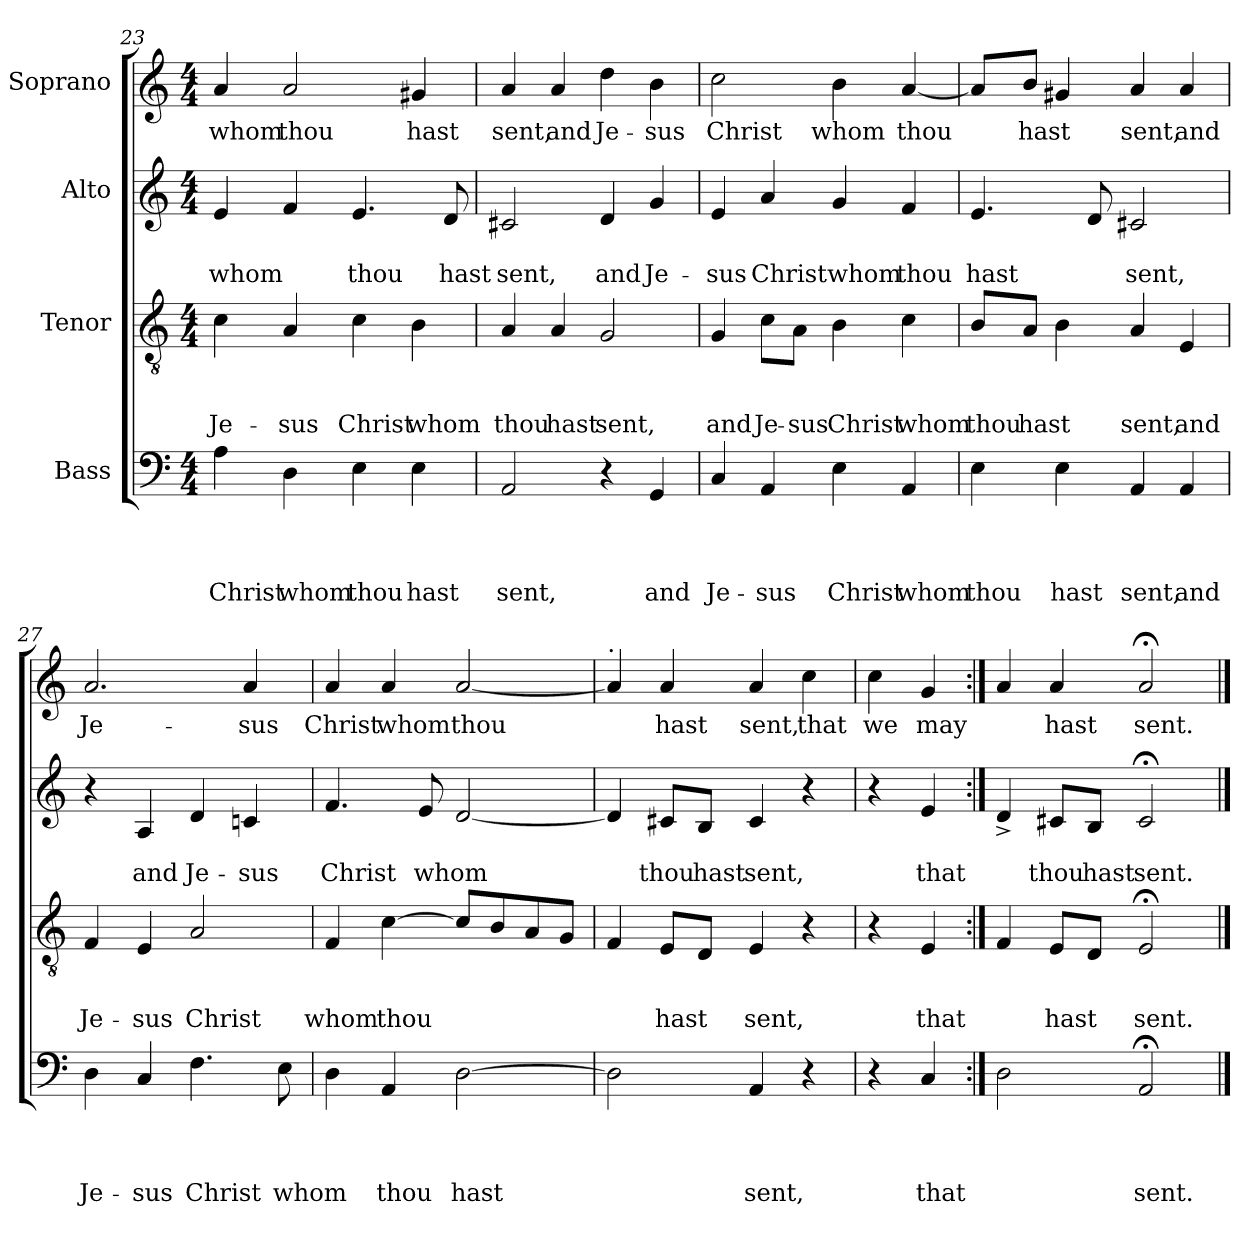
**kern	**text	**text	**text	**text	**kern	**text	**text	**text	**kern	**text	**text	**kern	**text
*part4	*part4	*part4	*part4	*part4	*part3	*part3	*part3	*part3	*part2	*part2	*part2	*part1	*part1
*staff4	*staff4	*staff4	*staff4	*staff4	*staff3	*staff3	*staff3	*staff3	*staff2	*staff2	*staff2	*staff1	*staff1
*I"Bass	*	*	*	*	*I"Tenor	*	*	*	*I"Alto	*	*	*I"Soprano	*
!!LO:LB:g=z
*clefF4	*	*	*	*	*clefGv2	*	*	*	*clefG2	*	*	*clefG2	*
*k[]	*	*	*	*	*k[]	*	*	*	*k[]	*	*	*k[]	*
*C:	*	*	*	*	*C:	*	*	*	*C:	*	*	*C:	*
*M4/4	*	*	*	*	*M4/4	*	*	*	*M4/4	*	*	*M4/4	*
=23	=23	=23	=23	=23	=23	=23	=23	=23	=23	=23	=23	=23	=23
!	!	!	!	!LO:LY:b	!	!	!	!LO:LY:b	!	!	!LO:LY:b	!	!LO:LY:b
4A\	.	.	.	Christ	4c\	.	.	Je-	4e/	.	whom	4a/	whom
!	!	!	!	!LO:LY:b	!	!	!	!LO:LY:b	!	!	!	!	!LO:LY:b
4D\	.	.	.	whom	4A/	.	.	-sus	4f/	.	.	2a/	thou
!	!	!	!	!LO:LY:b	!	!	!	!LO:LY:b	!	!	!LO:LY:b	!	!
4E\	.	.	.	thou	4c\	.	.	Christ	4.e/	.	thou	.	.
!	!	!	!	!LO:LY:b	!	!	!	!LO:LY:b	!	!	!	!	!LO:LY:b
4E\	.	.	.	hast	4B\	.	.	whom	.	.	.	4g#X/	hast
!	!	!	!	!	!	!	!	!	!	!	!LO:LY:b	!	!
.	.	.	.	.	.	.	.	.	8d/	.	hast	.	.
=24	=24	=24	=24	=24	=24	=24	=24	=24	=24	=24	=24	=24	=24
!	!	!	!	!LO:LY:b	!	!	!	!LO:LY:b	!	!	!LO:LY:b	!	!LO:LY:b
2AA/	.	.	.	sent,	4A/	.	.	thou	2c#X/	.	sent,	4a/	sent,
!	!	!	!	!	!	!	!	!LO:LY:b	!	!	!	!	!LO:LY:b
.	.	.	.	.	4A/	.	.	hast	.	.	.	4a/	and
!	!	!	!	!	!	!	!	!LO:LY:b	!	!	!LO:LY:b	!	!LO:LY:b
4r	.	.	.	.	2G/	.	.	sent,	4d/	.	and	4dd\	Je-
!	!	!	!	!LO:LY:b	!	!	!	!	!	!	!LO:LY:b	!	!LO:LY:b
4GG/	.	.	.	and	.	.	.	.	4g/	.	Je-	4b\	-sus
=25	=25	=25	=25	=25	=25	=25	=25	=25	=25	=25	=25	=25	=25
!	!	!	!	!LO:LY:b	!	!	!	!LO:LY:b	!	!	!LO:LY:b	!	!LO:LY:b
4C/	.	.	.	Je-	4G/	.	.	and	4e/	.	-sus	2cc\	Christ
!	!	!	!	!LO:LY:b	!	!	!	!LO:LY:b	!	!	!LO:LY:b	!	!
4AA/	.	.	.	-sus	8c\L	.	.	Je-	4a/	.	Christ	.	.
!	!	!	!	!	!	!	!	!LO:LY:b	!	!	!	!	!
.	.	.	.	.	8A\J	.	.	-sus	.	.	.	.	.
!	!	!	!	!LO:LY:b	!	!	!	!LO:LY:b	!	!	!LO:LY:b	!	!LO:LY:b
4E\	.	.	.	Christ	4B\	.	.	Christ	4g/	.	whom	4b\	whom
!	!	!	!	!LO:LY:b	!	!	!	!LO:LY:b	!	!	!LO:LY:b	!	!LO:LY:b
4AA/	.	.	.	whom	4c\	.	.	whom	4f/	.	thou	[<4a/	thou
=26	=26	=26	=26	=26	=26	=26	=26	=26	=26	=26	=26	=26	=26
!	!	!	!	!LO:LY:b	!	!	!	!LO:LY:b	!	!	!LO:LY:b	!	!
4E\	.	.	.	thou	8B/L	.	.	thou	4.e/	.	hast	8a/L]	.
!	!	!	!	!	!	!	!	!LO:LY:b	!	!	!	!	!LO:LY:b
.	.	.	.	.	8A/J	.	.	hast	.	.	.	8b/J	hast
!	!	!	!	!LO:LY:b	!	!	!	!	!	!	!	!	!
4E\	.	.	.	hast	4B\	.	.	.	.	.	.	4g#X/	.
.	.	.	.	.	.	.	.	.	8d/	.	.	.	.
!	!	!	!	!LO:LY:b	!	!	!	!LO:LY:b	!	!	!LO:LY:b	!	!LO:LY:b
4AA/	.	.	.	sent,	4A/	.	.	sent,	2c#X/	.	sent,	4a/	sent,
!	!	!	!	!LO:LY:b	!	!	!	!LO:LY:b	!	!	!	!	!LO:LY:b
4AA/	.	.	.	and	4E/	.	.	and	.	.	.	4a/	and
!!LO:LB:g=z
=27	=27	=27	=27	=27	=27	=27	=27	=27	=27	=27	=27	=27	=27
!	!	!	!	!LO:LY:b	!	!	!	!LO:LY:b	!	!	!	!	!LO:LY:b
4D\	.	.	.	Je-	4F/	.	.	Je-	4r	.	.	2.a/	Je-
!	!	!	!	!LO:LY:b	!	!	!	!LO:LY:b	!	!	!LO:LY:b	!	!
4C/	.	.	.	-sus	4E/	.	.	-sus	4A/	.	and	.	.
!	!	!	!	!LO:LY:b	!	!	!	!LO:LY:b	!	!	!LO:LY:b	!	!
4.F\	.	.	.	Christ	2A/	.	.	Christ	4d/	.	Je-	.	.
!	!	!	!	!	!	!	!	!	!	!	!LO:LY:b	!	!LO:LY:b
.	.	.	.	.	.	.	.	.	4cn/	.	-sus	4a/	-sus
!	!	!	!	!LO:LY:b	!	!	!	!	!	!	!	!	!
8E\	.	.	.	whom	.	.	.	.	.	.	.	.	.
=28	=28	=28	=28	=28	=28	=28	=28	=28	=28	=28	=28	=28	=28
!	!	!	!	!	!	!	!	!LO:LY:b	!	!	!LO:LY:b	!	!LO:LY:b
4D\	.	.	.	.	4F/	.	.	whom	4.f/	.	Christ	4a/	Christ
!	!	!	!	!LO:LY:b	!	!	!	!LO:LY:b	!	!	!	!	!LO:LY:b
4AA/	.	.	.	thou	[>4c\	.	.	thou	.	.	.	4a/	whom
!	!	!	!	!	!	!	!	!	!	!	!LO:LY:b	!	!
.	.	.	.	.	.	.	.	.	8e/	.	whom	.	.
!	!	!	!	!LO:LY:b	!	!	!	!	!	!	!	!	!LO:LY:b
[>2D\	.	.	.	hast	8c/L]	.	.	.	[<2d/	.	.	[<2a/	thou
.	.	.	.	.	8B/	.	.	.	.	.	.	.	.
.	.	.	.	.	8A/	.	.	.	.	.	.	.	.
.	.	.	.	.	8G/J	.	.	.	.	.	.	.	.
=29	=29	=29	=29	=29	=29	=29	=29	=29	=29	=29	=29	=29	=29
!	!	!	!	!	!	!	!	!	!	!	!	!LO:TX:a:t=.	!
2D\]	.	.	.	.	4F/	.	.	.	4d/]	.	.	4a/]	.
!	!	!	!	!	!	!	!	!LO:LY:b	!	!	!LO:LY:b	!	!LO:LY:b
.	.	.	.	.	8E/L	.	.	hast	8c#X/L	.	thou	4a/	hast
!	!	!	!	!	!	!	!	!	!	!	!LO:LY:b	!	!
.	.	.	.	.	8D/J	.	.	.	8B/J	.	hast	.	.
!	!	!	!	!LO:LY:b	!	!	!	!LO:LY:b	!	!	!LO:LY:b	!	!LO:LY:b
4AA/	.	.	.	sent,	4E/	.	.	sent,	4c#/	.	sent,	4a/	sent,
!	!	!	!	!	!	!	!	!	!	!	!	!	!LO:LY:b
4r	.	.	.	.	4r	.	.	.	4r	.	.	4cc\	that
=30	=30	=30	=30	=30	=30	=30	=30	=30	=30	=30	=30	=30	=30
!	!	!	!	!	!	!	!	!	!	!	!	!	!LO:LY:b
4r	.	.	.	.	4r	.	.	.	4r	.	.	4cc\	we
!	!	!	!	!LO:LY:b	!	!	!	!LO:LY:b	!	!	!LO:LY:b	!	!LO:LY:b
4C/	.	.	.	that	4E/	.	.	that	4e/	.	that	4g/	may
=31:|!	=31:|!	=31:|!	=31:|!	=31:|!	=31:|!	=31:|!	=31:|!	=31:|!	=31:|!	=31:|!	=31:|!	=31:|!	=31:|!
2D\	.	.	.	.	4F/	.	.	.	4d^</	.	.	4a/	.
!	!	!	!	!	!	!	!	!LO:LY:b	!	!	!LO:LY:b	!	!LO:LY:b
.	.	.	.	.	8E/L	.	.	hast	8c#X/L	.	thou	4a/	hast
!	!	!	!	!	!	!	!	!	!	!	!LO:LY:b	!	!
.	.	.	.	.	8D/J	.	.	.	8B/J	.	hast	.	.
!	!	!	!	!LO:LY:b	!	!	!	!LO:LY:b	!	!	!LO:LY:b	!	!LO:LY:b
2AA;/	.	.	.	sent.	2E;/	.	.	sent.	2c#;/	.	sent.	2a;/	sent.
==	==	==	==	==	==	==	==	==	==	==	==	==	==
*-	*-	*-	*-	*-	*-	*-	*-	*-	*-	*-	*-	*-	*-
